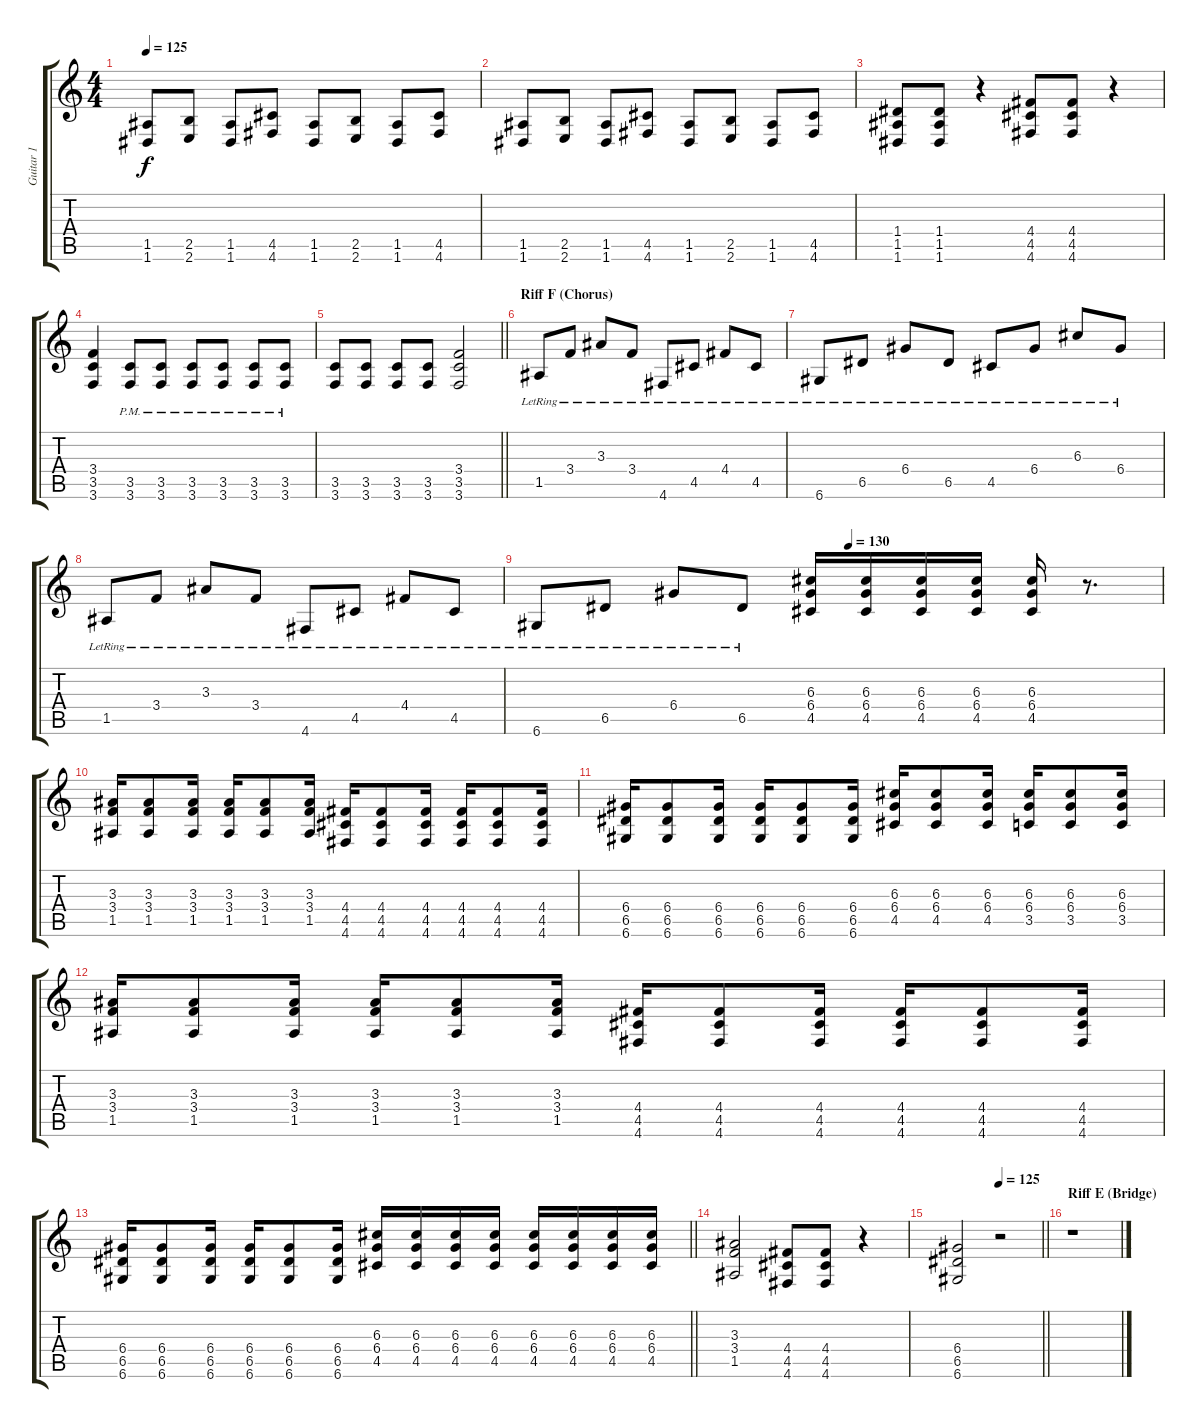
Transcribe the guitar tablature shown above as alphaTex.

\track ("Guitar 1" "Guitar 1") {instrument overdrivenguitar}
\staff {score tabs}
\tuning (E4 B3 G3 D3 A2 D2) {hide}
\ts (4 4)
\tempo 125
\clef g2
\ks c
(1.5 1.6).8{dy f} (2.5 2.6).8 (1.5 1.6).8 (4.5 4.6).8 (1.5 1.6).8 (2.5 2.6).8 (1.5 1.6).8 (4.5 4.6).8 |
(1.5 1.6).8 (2.5 2.6).8 (1.5 1.6).8 (4.5 4.6).8 (1.5 1.6).8 (2.5 2.6).8 (1.5 1.6).8 (4.5 4.6).8 |
(1.4 1.5 1.6).8 (1.4 1.5 1.6).8 r.4 (4.4 4.5 4.6).8 (4.4 4.5 4.6).8 r.4 |
(3.4 3.5 3.6).4 (3.5{pm} 3.6{pm}).8 (3.5{pm} 3.6{pm}).8 (3.5{pm} 3.6{pm}).8 (3.5{pm} 3.6{pm}).8 (3.5{pm} 3.6{pm}).8 (3.5{pm} 3.6{pm}).8 |
\barLineRight lightlight
(3.5 3.6).8 (3.5 3.6).8 (3.5 3.6).8 (3.5 3.6).8 (3.4 3.5 3.6).2 |
\section ("" "Riff F (Chorus)")
1.5{lr}.8{instrument electricguitarclean} 3.4{lr}.8 3.3{lr}.8 3.4{lr}.8 4.6{lr}.8 4.5{lr}.8 4.4{lr}.8 4.5{lr}.8 |
6.6{lr}.8 6.5{lr}.8 6.4{lr}.8 6.5{lr}.8 4.5{lr}.8 6.4{lr}.8 6.3{lr}.8 6.4{lr}.8 |
1.5{lr}.8 3.4{lr}.8 3.3{lr}.8 3.4{lr}.8 4.6{lr}.8 4.5{lr}.8 4.4{lr}.8 4.5{lr}.8 |
\tempo (130 0.5)
6.6{lr}.8 6.5{lr}.8 6.4{lr}.8 6.5{lr}.8 (6.3 6.4 4.5).16{instrument overdrivenguitar} (6.3 6.4 4.5).16 (6.3 6.4 4.5).16 (6.3 6.4 4.5).16 (6.3 6.4 4.5).16 r.8{d} |
(3.3 3.4 1.5).16 (3.3 3.4 1.5).8 (3.3 3.4 1.5).16 (3.3 3.4 1.5).16 (3.3 3.4 1.5).8 (3.3 3.4 1.5).16 (4.4 4.5 4.6).16 (4.4 4.5 4.6).8 (4.4 4.5 4.6).16 (4.4 4.5 4.6).16 (4.4 4.5 4.6).8 (4.4 4.5 4.6).16 |
(6.4 6.5 6.6).16 (6.4 6.5 6.6).8 (6.4 6.5 6.6).16 (6.4 6.5 6.6).16 (6.4 6.5 6.6).8 (6.4 6.5 6.6).16 (6.3 6.4 4.5).16 (6.3 6.4 4.5).8 (6.3 6.4 4.5).16 (6.3 6.4 3.5).16 (6.3 6.4 3.5).8 (6.3 6.4 3.5).16 |
(3.3 3.4 1.5).16 (3.3 3.4 1.5).8 (3.3 3.4 1.5).16 (3.3 3.4 1.5).16 (3.3 3.4 1.5).8 (3.3 3.4 1.5).16 (4.4 4.5 4.6).16 (4.4 4.5 4.6).8 (4.4 4.5 4.6).16 (4.4 4.5 4.6).16 (4.4 4.5 4.6).8 (4.4 4.5 4.6).16 |
\barLineRight lightlight
(6.4 6.5 6.6).16 (6.4 6.5 6.6).8 (6.4 6.5 6.6).16 (6.4 6.5 6.6).16 (6.4 6.5 6.6).8 (6.4 6.5 6.6).16 (6.3 6.4 4.5).16 (6.3 6.4 4.5).16 (6.3 6.4 4.5).16 (6.3 6.4 4.5).16 (6.3 6.4 4.5).16 (6.3 6.4 4.5).16 (6.3 6.4 4.5).16 (6.3 6.4 4.5).16 |
(3.3 3.4 1.5).2 (4.4 4.5 4.6).8 (4.4 4.5 4.6).8 r.4 |
\tempo (125 0.5)
\barLineRight lightlight
(6.4 6.5 6.6).2 r.2 |
\section ("" "Riff E (Bridge)")
r.1
